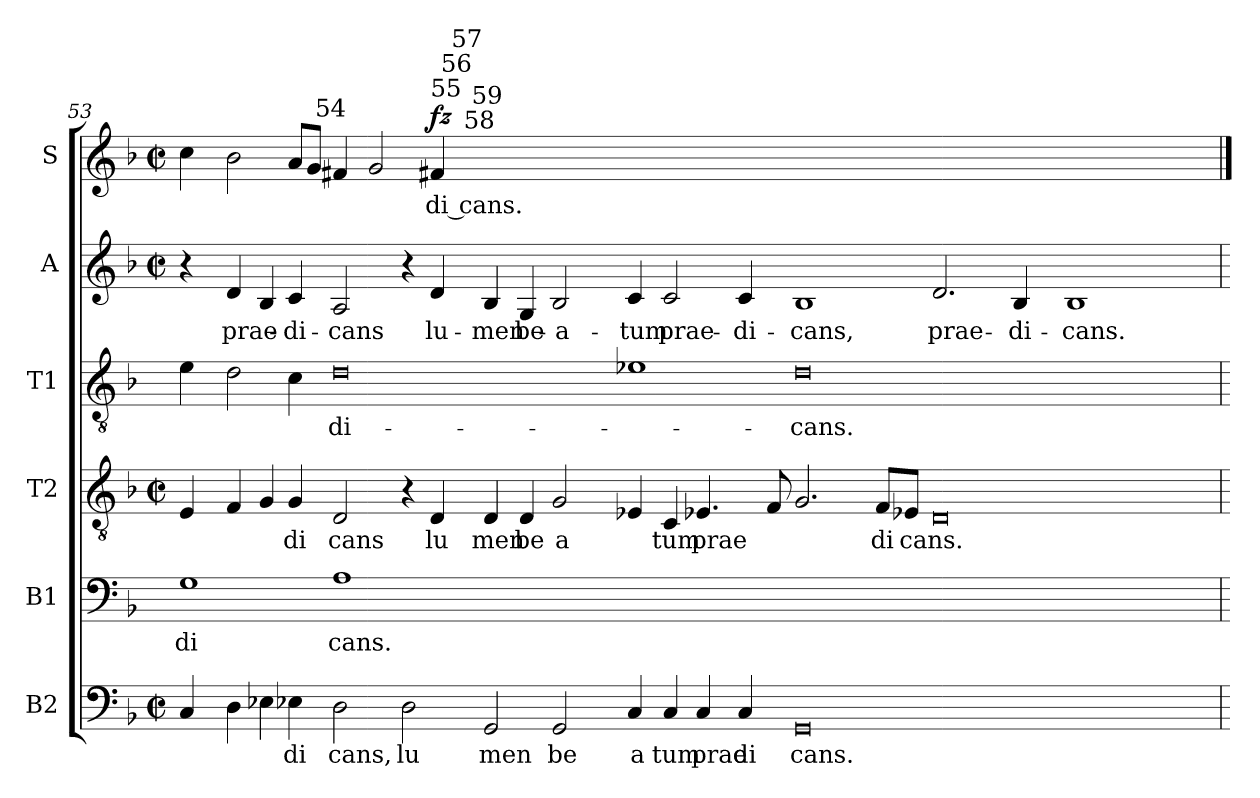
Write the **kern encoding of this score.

**kern	**text	**kern	**text	**kern	**text	**kern	**text	**kern	**text	**kern	**text	**dynam
*part6	*part6	*part5	*part5	*part4	*part4	*part3	*part3	*part2	*part2	*part1	*part1	*part1
*staff6	*staff6	*staff5	*staff5	*staff4	*staff4	*staff3	*staff3	*staff2	*staff2	*staff1	*staff1	*staff1
*I"B2	*	*I"B1	*	*I"T2	*	*I"T1	*	*I"A	*	*I"S	*	*
*I'B2	*	*I'B1	*	*I'T2	*	*I'T1	*	*I'A	*	*I'S	*	*
!!LO:LB:g=z
*clefF4	*	*clefF4	*	*clefGv2	*	*clefGv2	*	*clefG2	*	*clefG2	*	*
*k[b-]	*	*k[b-]	*	*k[b-]	*	*k[b-]	*	*k[b-]	*	*k[b-]	*	*
*F:	*	*F:	*	*F:	*	*F:	*	*F:	*	*F:	*	*
*M2/2	*	*	*	*M2/2	*	*	*	*M2/2	*	*M2/2	*	*
*met(c|)	*	*	*	*met(c|)	*	*	*	*met(c|)	*	*met(c|)	*	*
=53	=53	=53	=53	=53	=53	=53	=53	=53	=53	=53	=53	=53
!	!	!	!LO:LY:b:cj	!	!	!	!	!	!	!	!	!
*	*	*	*	*^	*	*^	*	*	*	*^	*	*
*	*	*	*	*	*	*	*	*	*	*	*	*	*^	*	*
*	*	*	*	*	*	*	*	*	*	*	*	*	*	*^	*	*
*	*	*	*	*	*	*	*	*	*	*	*	*	*	*	*^	*	*
*	*	*	*	*	*	*	*	*	*	*	*	*	*	*	*	*^	*	*
4C/	.	1G	-di	4E/	4ryy	.	4e\	8ryy	.	4r	.	4cc\	8ryy	2ryy	1ryy	1ryy	1ryy	.	.
.	.	.	.	.	.	.	.	16ryy	.	.	.	.	16ryy	.	.	.	.	.	.
.	.	.	.	.	.	.	.	64ryy	.	.	.	.	64ryy	.	.	.	.	.	.
.	.	.	.	.	.	.	.	1ryy	.	.	.	.	1ryy	.	.	.	.	.	.
!	!	!	!	!	!	!	!	!	!	!	!LO:LY:b	!	!	!	!	!	!	!	!
4D\	.	.	.	4F/	64ryy	.	2d\	.	.	4d/	prae-	2b-\	.	.	.	.	.	.	.
.	.	.	.	.	1ryy	.	.	.	.	.	.	.	.	.	.	.	.	.	.
4E-X\	.	.	.	4G/	.	.	.	.	.	4B-/	.	.	.	4ryy	.	.	.	.	.
!	!LO:LY:b:cj	!	!	!	!	!LO:LY:b:cj	!	!	!	!	!LO:LY:b:cj	!	!	!	!	!	!	!	!
4E-X\	-di	.	.	4G/	.	di	4c\	.	.	4c/	-di-	8a/L	.	8ryy	.	.	.	.	.
.	.	.	.	.	.	.	.	.	.	.	.	8g/J	.	32ryy	.	.	.	.	.
!	!	!	!	!	!	!	!	!	!	!	!	!	!	!LO:TX:a:t=54	!	!	!	!	!
.	.	.	.	.	.	.	.	.	.	.	.	.	.	1ryy	.	.	.	.	.
!	!LO:LY:b:cj	!	!LO:LY:b	!	!	!LO:LY:b:cj	!	!	!LO:LY:b:cj	!	!LO:LY:b:cj	!	!	!	!	!	!	!	!
2D\	cans,	1A	cans.	2D/	.	cans	0d	.	di-	2A/	-cans	4f#X/	.	.	2ryy	2ryy	2...ryy	.	.
.	.	.	.	.	.	.	.	1ryy	.	.	.	.	1ryy	.	.	.	.	.	.
.	.	.	.	.	.	.	.	.	.	.	.	2g/	.	.	.	.	.	.	.
.	.	.	.	.	1ryy	.	.	.	.	.	.	.	.	.	.	.	.	.	.
!	!LO:LY:b:cj	!	!	!	!	!	!	!	!	!	!	!	!	!	!	!	!	!	!
2D\	lu	.	.	4r	.	.	.	.	.	4r	.	.	.	.	4ryy	4ryy	.	.	.
!	!	!	!	!	!	!	!	!	!	!	!	!LO:TX:a:t=55	!	!	!	!	!	!	!
!	!	!	!	!	!	!LO:LY:b:cj	!	!	!	!	!LO:LY:b:cj	!	!	!	!	!	!	!LO:LY:b:cj	!LO:DY:b
.	.	.	.	4D/	.	lu	.	.	.	4d/	lu-	4f#X/	.	.	32.ryy	16.ryy	.	di cans.	fz
!	!	!	!	!	!	!	!	!	!	!	!	!	!	!	!LO:TX:a:t=56	!	!	!	!
.	.	.	.	.	.	.	.	.	.	.	.	.	.	.	1ryy	.	.	.	.
!	!	!	!	!	!	!	!	!	!	!	!	!	!	!	!	!LO:TX:a:t=57	!	!	!
.	.	.	.	.	.	.	.	.	.	.	.	.	.	.	.	1ryy	.	.	.
!	!	!	!	!	!	!	!	!	!	!	!	!	!	!LO:TX:a:t=58	!	!	!	!	!
.	.	.	.	.	.	.	.	.	.	.	.	.	.	1ryy	.	.	.	.	.
!	!	!	!	!	!	!	!	!	!	!	!	!	!	!	!	!	!LO:TX:a:t=59	!	!
.	.	.	.	.	.	.	.	.	.	.	.	.	.	.	.	.	1ryy	.	.
!	!LO:LY:b:cj	!	!	!	!	!LO:LY:b:cj	!	!	!	!	!LO:LY:b:cj	!	!	!	!	!	!	!	!
2GG/	men	00ryy	.	4D/	.	men	.	.	.	4B-/	-men	00ryy	.	.	.	.	.	.	.
.	.	.	.	.	.	.	.	1ryy	.	.	.	.	1ryy	.	.	.	.	.	.
!	!	!	!	!	!	!LO:LY:b:cj	!	!	!	!	!LO:LY:b:cj	!	!	!	!	!	!	!	!
.	.	.	.	4D/	.	be	.	.	.	4G/	be-	.	.	.	.	.	.	.	.
.	.	.	.	.	1ryy	.	.	.	.	.	.	.	.	.	.	.	.	.	.
!	!LO:LY:b:cj	!	!	!	!	!LO:LY:b:cj	!	!	!	!	!LO:LY:b:cj	!	!	!	!	!	!	!	!
2GG/	be	.	.	2G/	.	a	.	.	.	2B-/	-a-	.	.	.	.	.	.	.	.
.	.	.	.	.	.	.	.	.	.	.	.	.	.	.	1ryy	.	.	.	.
.	.	.	.	.	.	.	.	.	.	.	.	.	.	.	.	1ryy	.	.	.
.	.	.	.	.	.	.	.	.	.	.	.	.	.	1ryy	.	.	.	.	.
.	.	.	.	.	.	.	.	.	.	.	.	.	.	.	.	.	1ryy	.	.
!	!LO:LY:b:cj	!	!	!	!	!	!	!	!	!	!LO:LY:b:cj	!	!	!	!	!	!	!	!
4C/	a	.	.	4E-X/	.	.	1e-X	.	.	4c/	-tum	.	.	.	.	.	.	.	.
.	.	.	.	.	.	.	.	1ryy	.	.	.	.	1ryy	.	.	.	.	.	.
!	!LO:LY:b:cj	!	!	!	!	!LO:LY:b:cj	!	!	!	!	!LO:LY:b:cj	!	!	!	!	!	!	!	!
4C/	tum	.	.	4C/	.	tum	.	.	.	2c/	prae-	.	.	.	.	.	.	.	.
.	.	.	.	.	1ryy	.	.	.	.	.	.	.	.	.	.	.	.	.	.
!	!LO:LY:b:cj	!	!	!	!	!LO:LY:b	!	!	!	!	!	!	!	!	!	!	!	!	!
4C/	prae	.	.	4.E-X/	.	prae	.	.	.	.	.	.	.	.	.	.	.	.	.
!	!LO:LY:b:cj	!	!	!	!	!	!	!	!	!	!LO:LY:b:cj	!	!	!	!	!	!	!	!
4C/	di	.	.	.	.	.	.	.	.	4c/	-di-	.	.	.	.	.	.	.	.
.	.	.	.	.	.	.	.	.	.	.	.	.	.	.	1ryy	.	.	.	.
.	.	.	.	.	.	.	.	.	.	.	.	.	.	.	.	1ryy	.	.	.
.	.	.	.	8F/	.	.	.	.	.	.	.	.	.	.	.	.	.	.	.
.	.	.	.	.	.	.	.	.	.	.	.	.	.	1ryy	.	.	.	.	.
.	.	.	.	.	.	.	.	.	.	.	.	.	.	.	.	.	1ryy	.	.
!	!LO:LY:b:cj	!	!	!	!	!	!	!	!LO:LY:b:cj	!	!LO:LY:b:cj	!	!	!	!	!	!	!	!
0GG	cans.	.	.	2.G/	.	.	0d	.	-cans.	1B-	-cans,	.	.	.	.	.	.	.	.
.	.	.	.	.	.	.	.	1ryy	.	.	.	.	1ryy	.	.	.	.	.	.
.	.	.	.	.	1ryy	.	.	.	.	.	.	.	.	.	.	.	.	.	.
!	!	!	!	!	!	!LO:LY:b:cj	!	!	!	!	!	!	!	!	!	!	!	!	!
.	.	.	.	8F/L	.	di	.	.	.	.	.	.	.	.	.	.	.	.	.
.	.	.	.	.	.	.	.	.	.	.	.	.	.	.	1ryy	.	.	.	.
.	.	.	.	.	.	.	.	.	.	.	.	.	.	.	.	1ryy	.	.	.
!	!	!	!	!	!	!LO:LY:b	!	!	!	!	!	!	!	!	!	!	!	!	!
.	.	.	.	8E-X/J	.	cans.	.	.	.	.	.	.	.	.	.	.	.	.	.
.	.	.	.	.	.	.	.	.	.	.	.	.	.	1ryy	.	.	.	.	.
.	.	.	.	.	.	.	.	.	.	.	.	.	.	.	.	.	1ryy	.	.
!	!	!	!	!	!	!	!	!	!	!	!LO:LY:b:cj	!	!	!	!	!	!	!	!
.	.	.	.	0D	.	.	.	.	.	2.d/	prae-	.	.	.	.	.	.	.	.
.	.	.	.	.	.	.	.	1ryy	.	.	.	.	1ryy	.	.	.	.	.	.
.	.	.	.	.	1ryy	.	.	.	.	.	.	.	.	.	.	.	.	.	.
!	!	!	!	!	!	!	!	!	!	!	!LO:LY:b:cj	!	!	!	!	!	!	!	!
.	.	.	.	.	.	.	.	.	.	4B-/	-di-	.	.	.	.	.	.	.	.
.	.	.	.	.	.	.	.	.	.	.	.	.	.	.	1ryy	.	.	.	.
.	.	.	.	.	.	.	.	.	.	.	.	.	.	.	.	1ryy	.	.	.
.	.	.	.	.	.	.	.	.	.	.	.	.	.	1ryy	.	.	.	.	.
.	.	.	.	.	.	.	.	.	.	.	.	.	.	.	.	.	1ryy	.	.
!	!	!	!	!	!	!	!	!	!	!	!LO:LY:b:cj	!	!	!	!	!	!	!	!
1ryy	.	1ryy	.	.	.	.	1ryy	.	.	1B-	-cans.	1ryy	.	.	.	.	.	.	.
.	.	.	.	.	.	.	.	2ryy	.	.	.	.	2ryy	.	.	.	.	.	.
.	.	.	.	.	2ryy	.	.	.	.	.	.	.	.	.	.	.	.	.	.
.	.	.	.	.	.	.	.	4ryy	.	.	.	.	4ryy	.	.	.	.	.	.
.	.	.	.	.	8...ryy	.	.	.	.	.	.	.	.	.	.	.	.	.	.
.	.	.	.	.	.	.	.	.	.	.	.	.	.	.	8ryy	.	.	.	.
.	.	.	.	.	.	.	.	.	.	.	.	.	.	.	.	8ryy	.	.	.
.	.	.	.	.	.	.	.	.	.	.	.	.	.	16.ryy	.	.	.	.	.
.	.	.	.	.	.	.	.	.	.	.	.	.	.	.	16ryy	.	.	.	.
.	.	.	.	.	.	.	.	.	.	.	.	.	.	.	.	.	16ryy	.	.
.	.	.	.	.	.	.	.	32.ryy	.	.	.	.	32.ryy	.	.	.	.	.	.
.	.	.	.	.	.	.	.	.	.	.	.	.	.	.	.	32ryy	.	.	.
.	.	.	.	.	.	.	.	.	.	.	.	.	.	.	64ryy	.	.	.	.
*	*	*	*	*v	*v	*	*	*	*	*	*	*v	*v	*v	*v	*v	*v	*	*
*	*	*	*	*	*	*v	*v	*	*	*	*	*	*
=	==	=	==	=	==	=	==	=	==	==	==	==
*-	*-	*-	*-	*-	*-	*-	*-	*-	*-	*-	*-	*-
